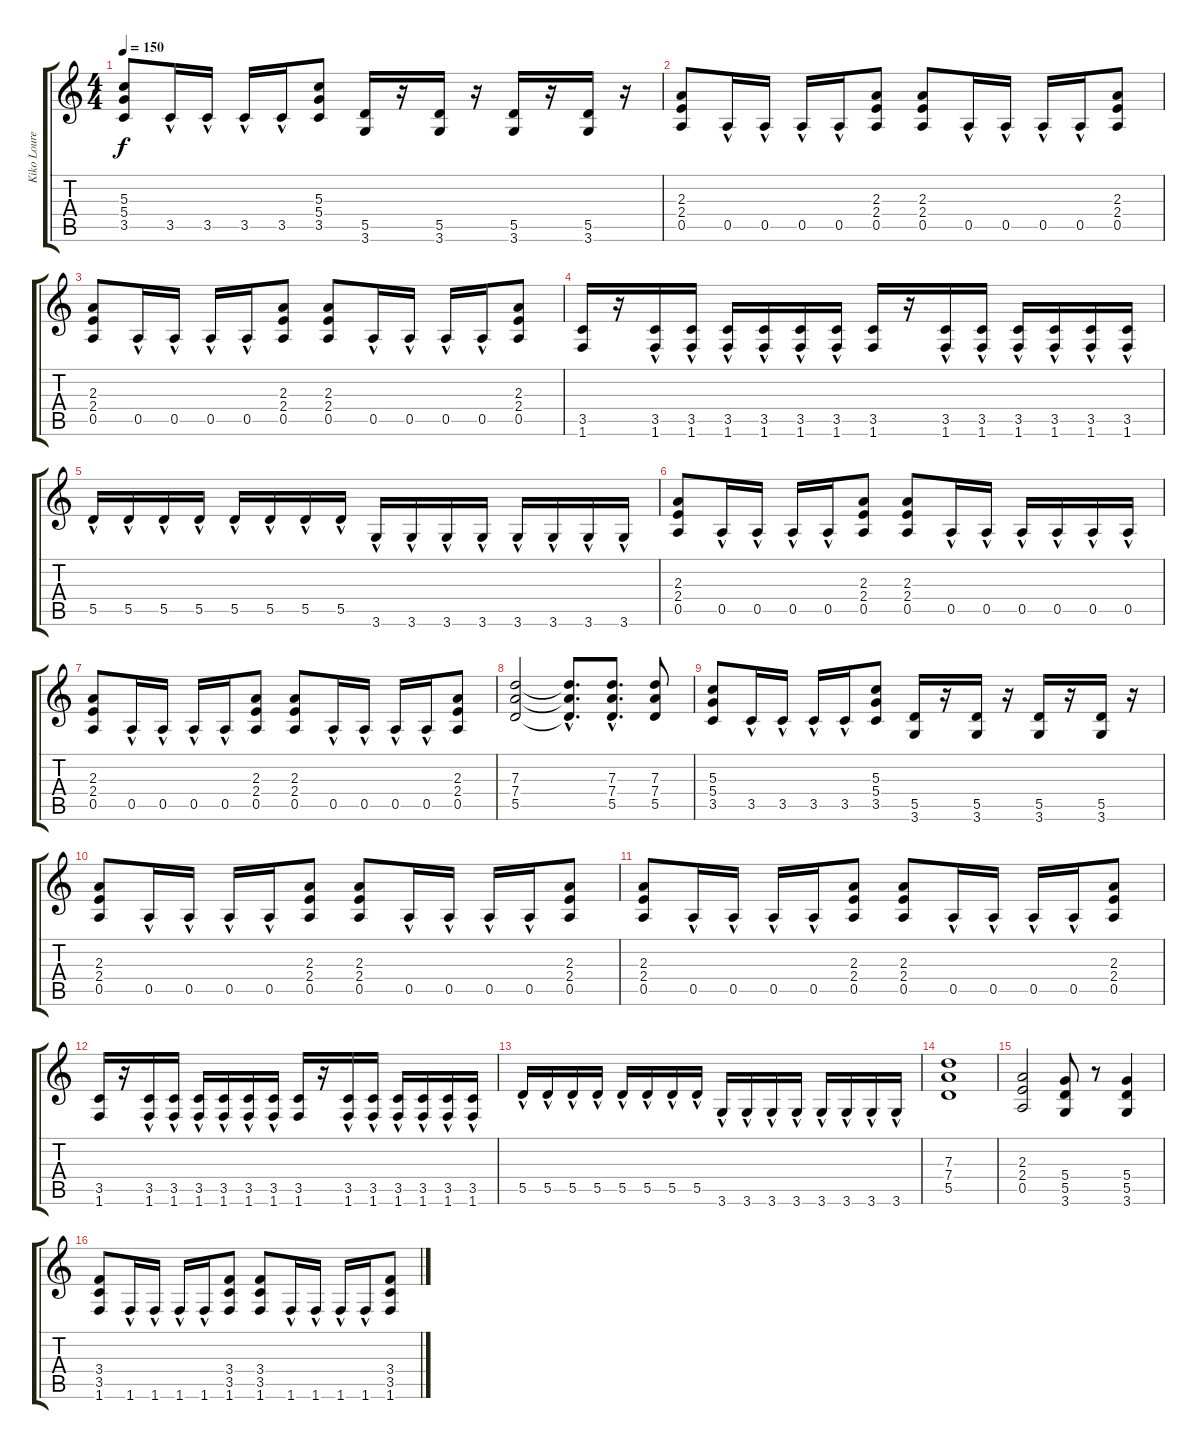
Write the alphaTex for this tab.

\track ("Kiko Loureiro" "Kiko Loure") {instrument distortionguitar}
\staff {score tabs}
\tuning (E4 B3 G3 D3 A2 E2) {hide}
\ts (4 4)
\tempo 150
\clef g2
\ks c
(5.3 5.4 3.5).8{dy f} 3.5{hac}.16 3.5{hac}.16 3.5{hac}.16 3.5{hac}.16 (5.3 5.4 3.5).8 (5.5 3.6).16 r.16 (5.5 3.6).16 r.16 (5.5 3.6).16 r.16 (5.5 3.6).16 r.16 |
(2.3 2.4 0.5).8 0.5{hac}.16 0.5{hac}.16 0.5{hac}.16 0.5{hac}.16 (2.3 2.4 0.5).8 (2.3 2.4 0.5).8 0.5{hac}.16 0.5{hac}.16 0.5{hac}.16 0.5{hac}.16 (2.3 2.4 0.5).8 |
(2.3 2.4 0.5).8 0.5{hac}.16 0.5{hac}.16 0.5{hac}.16 0.5{hac}.16 (2.3 2.4 0.5).8 (2.3 2.4 0.5).8 0.5{hac}.16 0.5{hac}.16 0.5{hac}.16 0.5{hac}.16 (2.3 2.4 0.5).8 |
(3.5 1.6).16 r.16 (3.5{hac} 1.6{hac}).16 (3.5{hac} 1.6{hac}).16 (3.5{hac} 1.6{hac}).16 (3.5{hac} 1.6{hac}).16 (3.5{hac} 1.6{hac}).16 (3.5{hac} 1.6{hac}).16 (3.5 1.6).16 r.16 (3.5{hac} 1.6{hac}).16 (3.5{hac} 1.6{hac}).16 (3.5{hac} 1.6{hac}).16 (3.5{hac} 1.6{hac}).16 (3.5{hac} 1.6{hac}).16 (3.5{hac} 1.6{hac}).16 |
5.5{hac}.16 5.5{hac}.16 5.5{hac}.16 5.5{hac}.16 5.5{hac}.16 5.5{hac}.16 5.5{hac}.16 5.5{hac}.16 3.6{hac}.16 3.6{hac}.16 3.6{hac}.16 3.6{hac}.16 3.6{hac}.16 3.6{hac}.16 3.6{hac}.16 3.6{hac}.16 |
(2.3 2.4 0.5).8 0.5{hac}.16 0.5{hac}.16 0.5{hac}.16 0.5{hac}.16 (2.3 2.4 0.5).8 (2.3 2.4 0.5).8 0.5{hac}.16 0.5{hac}.16 0.5{hac}.16 0.5{hac}.16 0.5{hac}.16 0.5{hac}.16 |
(2.3 2.4 0.5).8 0.5{hac}.16 0.5{hac}.16 0.5{hac}.16 0.5{hac}.16 (2.3 2.4 0.5).8 (2.3 2.4 0.5).8 0.5{hac}.16 0.5{hac}.16 0.5{hac}.16 0.5{hac}.16 (2.3 2.4 0.5).8 |
(7.3 7.4 5.5).2 (7.3{hac t} 7.4{hac t} 5.5{hac t}).8{d} (7.3{hac} 7.4{hac} 5.5{hac}).8{d} (7.3 7.4 5.5).8 |
(5.3 5.4 3.5).8 3.5{hac}.16 3.5{hac}.16 3.5{hac}.16 3.5{hac}.16 (5.3 5.4 3.5).8 (5.5 3.6).16 r.16 (5.5 3.6).16 r.16 (5.5 3.6).16 r.16 (5.5 3.6).16 r.16 |
(2.3 2.4 0.5).8 0.5{hac}.16 0.5{hac}.16 0.5{hac}.16 0.5{hac}.16 (2.3 2.4 0.5).8 (2.3 2.4 0.5).8 0.5{hac}.16 0.5{hac}.16 0.5{hac}.16 0.5{hac}.16 (2.3 2.4 0.5).8 |
(2.3 2.4 0.5).8 0.5{hac}.16 0.5{hac}.16 0.5{hac}.16 0.5{hac}.16 (2.3 2.4 0.5).8 (2.3 2.4 0.5).8 0.5{hac}.16 0.5{hac}.16 0.5{hac}.16 0.5{hac}.16 (2.3 2.4 0.5).8 |
(3.5 1.6).16 r.16 (3.5{hac} 1.6{hac}).16 (3.5{hac} 1.6{hac}).16 (3.5{hac} 1.6{hac}).16 (3.5{hac} 1.6{hac}).16 (3.5{hac} 1.6{hac}).16 (3.5{hac} 1.6{hac}).16 (3.5 1.6).16 r.16 (3.5{hac} 1.6{hac}).16 (3.5{hac} 1.6{hac}).16 (3.5{hac} 1.6{hac}).16 (3.5{hac} 1.6{hac}).16 (3.5{hac} 1.6{hac}).16 (3.5{hac} 1.6{hac}).16 |
5.5{hac}.16 5.5{hac}.16 5.5{hac}.16 5.5{hac}.16 5.5{hac}.16 5.5{hac}.16 5.5{hac}.16 5.5{hac}.16 3.6{hac}.16 3.6{hac}.16 3.6{hac}.16 3.6{hac}.16 3.6{hac}.16 3.6{hac}.16 3.6{hac}.16 3.6{hac}.16 |
(7.3 7.4 5.5).1 |
(2.3 2.4 0.5).2 (5.4 5.5 3.6).8 r.8 (5.4 5.5 3.6).4 |
(3.4 3.5 1.6).8 1.6{hac}.16 1.6{hac}.16 1.6{hac}.16 1.6{hac}.16 (3.4 3.5 1.6).8 (3.4 3.5 1.6).8 1.6{hac}.16 1.6{hac}.16 1.6{hac}.16 1.6{hac}.16 (3.4 3.5 1.6).8
